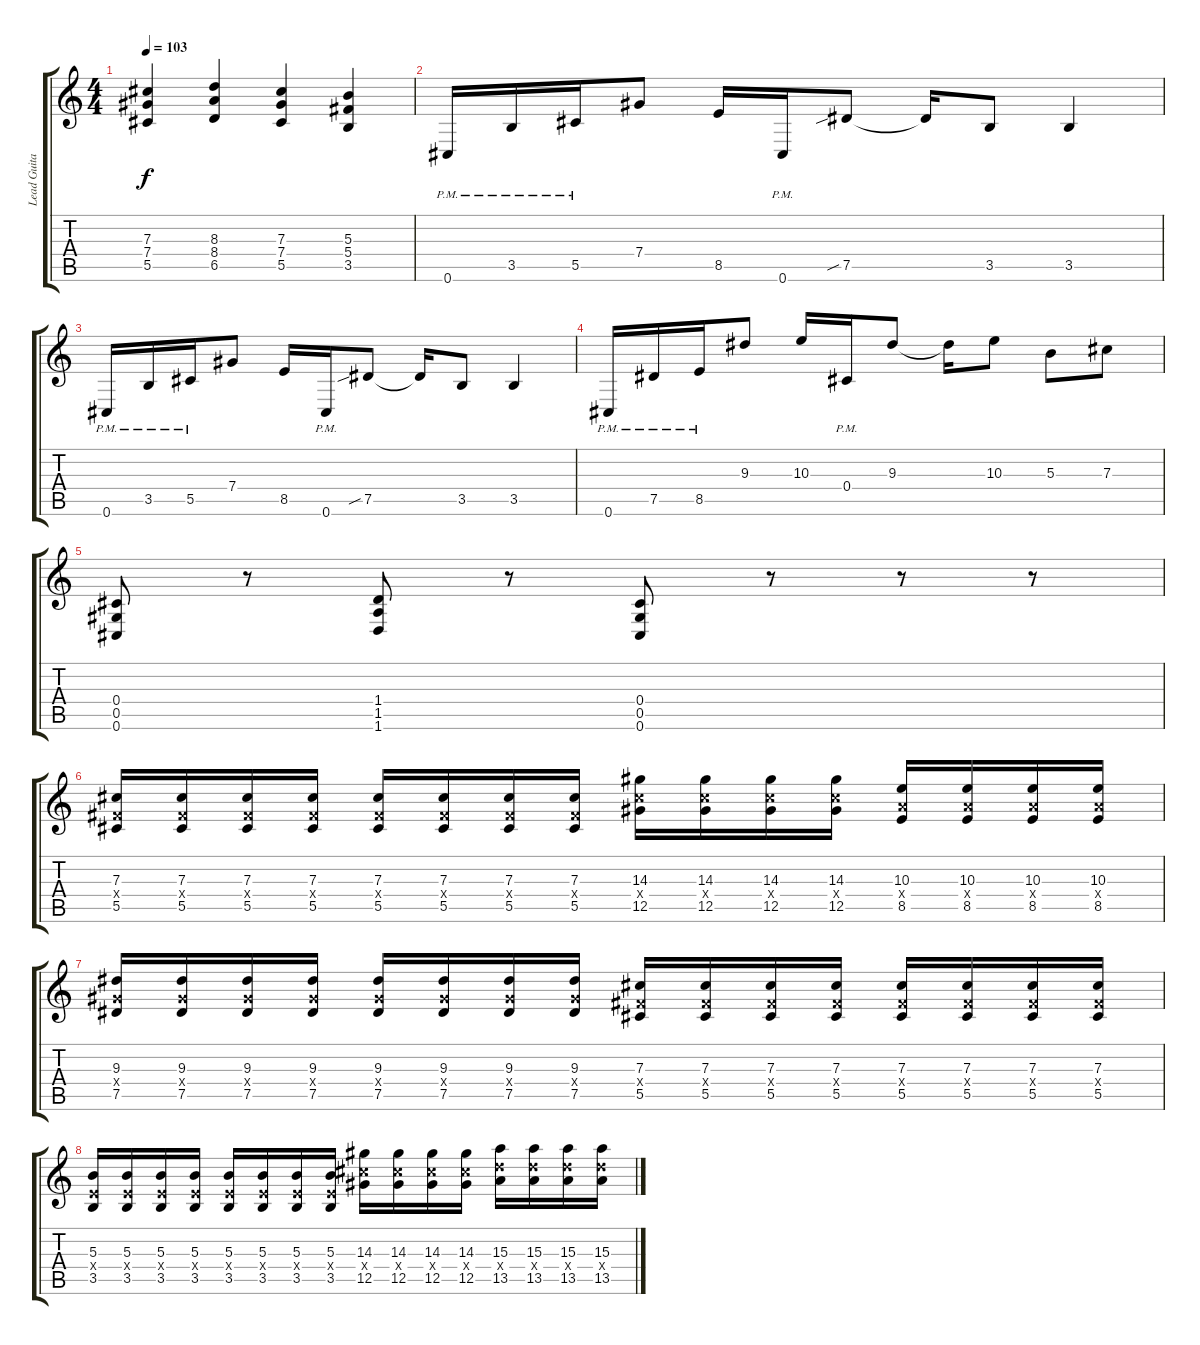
\track ("Lead Guitar" "Lead Guita") {instrument distortionguitar}
\staff {score tabs}
\tuning (Eb4 Bb3 Gb3 Db3 Ab2 Db2) {hide}
\ts (4 4)
\tempo 103
\clef g2
\ks c
(7.3 7.4 5.5).4{dy f volume 7 instrument distortionguitar} (8.3 8.4 6.5).4 (7.3 7.4 5.5).4 (5.3 5.4 3.5).4 |
0.6{pm}.16 3.5{pm}.16 5.5{pm}.16 7.4.8 8.5.16 0.6{pm}.16 7.5{sib}.8 7.5{t}.16 3.5.8 3.5.4 |
0.6{pm}.16 3.5{pm}.16 5.5{pm}.16 7.4.8 8.5.16 0.6{pm}.16 7.5{sib}.8 7.5{t}.16 3.5.8 3.5.4 |
0.6{pm}.16 7.5{pm}.16 8.5{pm}.16 9.3.8 10.3.16 0.4{pm}.16 9.3.8 9.3{t}.16 10.3.8 5.3.8 7.3.8 |
(0.4 0.5 0.6).8 r.8 (1.4 1.5 1.6).8 r.8 (0.4 0.5 0.6).8 r.8 r.8 r.8 |
(7.3 5.4{x} 5.5).16 (7.3 5.4{x} 5.5).16 (7.3 5.4{x} 5.5).16 (7.3 5.4{x} 5.5).16 (7.3 5.4{x} 5.5).16 (7.3 5.4{x} 5.5).16 (7.3 5.4{x} 5.5).16 (7.3 5.4{x} 5.5).16 (14.3 12.4{x} 12.5).16 (14.3 12.4{x} 12.5).16 (14.3 12.4{x} 12.5).16 (14.3 12.4{x} 12.5).16 (10.3 8.4{x} 8.5).16 (10.3 8.4{x} 8.5).16 (10.3 8.4{x} 8.5).16 (10.3 8.4{x} 8.5).16 |
(9.3 7.4{x} 7.5).16 (9.3 7.4{x} 7.5).16 (9.3 7.4{x} 7.5).16 (9.3 7.4{x} 7.5).16 (9.3 7.4{x} 7.5).16 (9.3 7.4{x} 7.5).16 (9.3 7.4{x} 7.5).16 (9.3 7.4{x} 7.5).16 (7.3 5.4{x} 5.5).16 (7.3 5.4{x} 5.5).16 (7.3 5.4{x} 5.5).16 (7.3 5.4{x} 5.5).16 (7.3 5.4{x} 5.5).16 (7.3 5.4{x} 5.5).16 (7.3 5.4{x} 5.5).16 (7.3 5.4{x} 5.5).16 |
(5.3 3.4{x} 3.5).16 (5.3 3.4{x} 3.5).16 (5.3 3.4{x} 3.5).16 (5.3 3.4{x} 3.5).16 (5.3 3.4{x} 3.5).16 (5.3 3.4{x} 3.5).16 (5.3 3.4{x} 3.5).16 (5.3 3.4{x} 3.5).16 (14.3 12.4{x} 12.5).16 (14.3 12.4{x} 12.5).16 (14.3 12.4{x} 12.5).16 (14.3 12.4{x} 12.5).16 (15.3 13.4{x} 13.5).16 (15.3 13.4{x} 13.5).16 (15.3 13.4{x} 13.5).16 (15.3 13.4{x} 13.5).16
